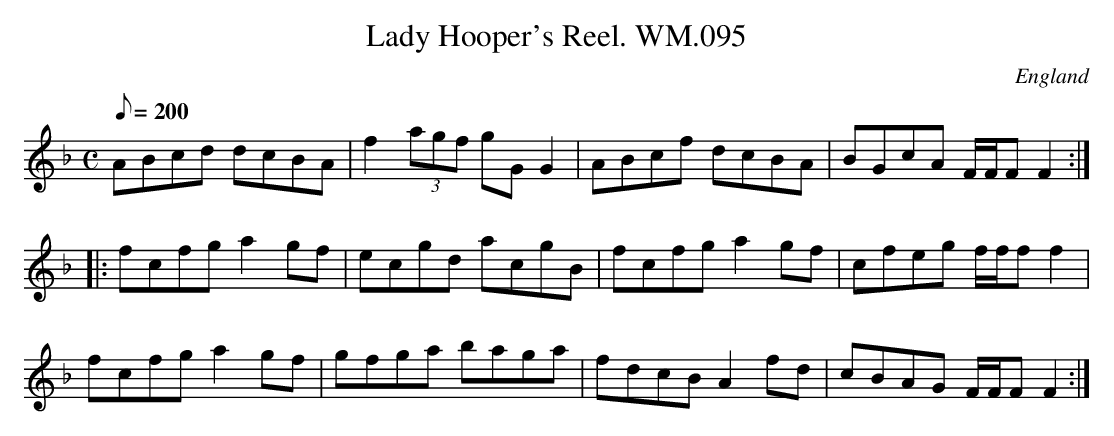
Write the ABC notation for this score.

X:1
T:Lady Hooper's Reel. WM.095
M:C
L:1/8
Q:200
O:England
W:
K:FMaj
ABcd dcBA|f2(3agf gGG2|ABcf dcBA|BGcA F/F/FF2:|!
|:fcfg a2gf|ecgd acgB|fcfga2gf|cfeg f/f/ff2|!
fcfga2gf|gfga baga|fdcBA2fd|cBAG F/F/FF2:|]
